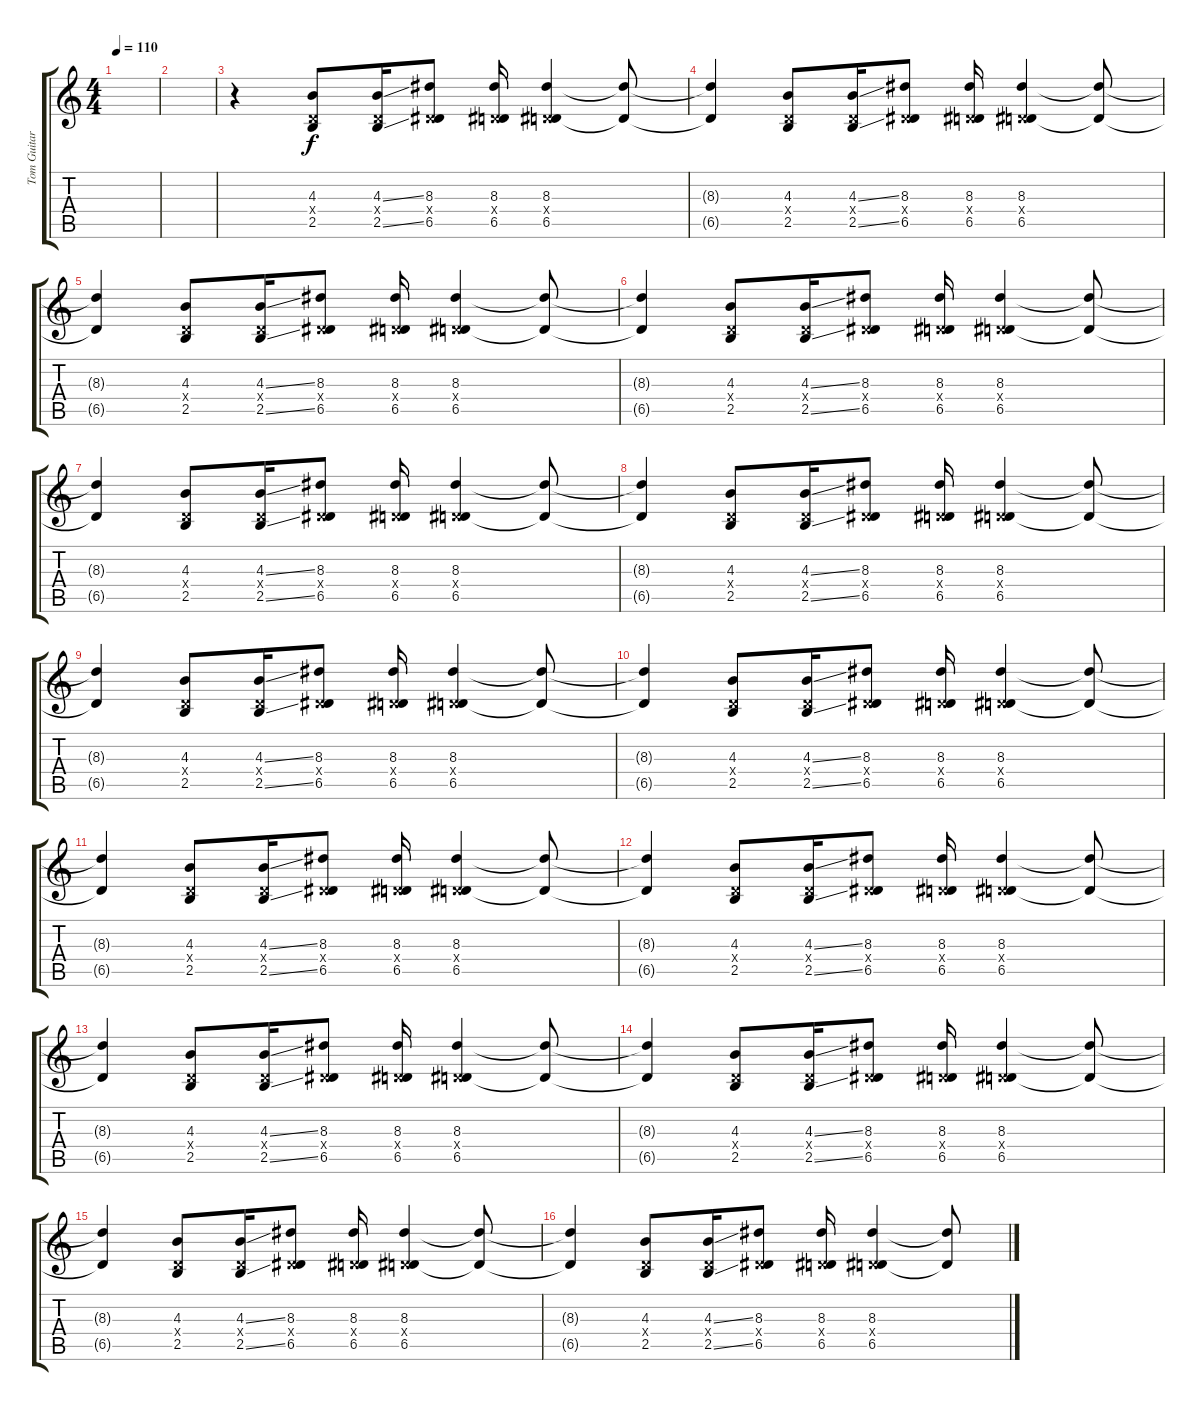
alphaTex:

\track ("Tom Guitar 1 B (for effect)" "Tom Guitar") {instrument acousticguitarnylon}
\staff {score tabs}
\tuning (E4 B3 G3 D3 A2 E2) {hide}
\ts (4 4)
\tempo 110
\clef g2
\ks c
|
|
r.4 (4.3 0.4{x} 2.5).8 (4.3{ss} 0.4{x} 2.5{ss}).16 (8.3 0.4{x} 6.5).8 (8.3 0.4{x} 6.5).16 (8.3 0.4{x} 6.5).4 (8.3{t} 6.5{t}).8 |
(8.3{t} 6.5{t}).4 (4.3 0.4{x} 2.5).8 (4.3{ss} 0.4{x} 2.5{ss}).16 (8.3 0.4{x} 6.5).8 (8.3 0.4{x} 6.5).16 (8.3 0.4{x} 6.5).4 (8.3{t} 6.5{t}).8 |
(8.3{t} 6.5{t}).4 (4.3 0.4{x} 2.5).8 (4.3{ss} 0.4{x} 2.5{ss}).16 (8.3 0.4{x} 6.5).8 (8.3 0.4{x} 6.5).16 (8.3 0.4{x} 6.5).4 (8.3{t} 6.5{t}).8 |
(8.3{t} 6.5{t}).4 (4.3 0.4{x} 2.5).8 (4.3{ss} 0.4{x} 2.5{ss}).16 (8.3 0.4{x} 6.5).8 (8.3 0.4{x} 6.5).16 (8.3 0.4{x} 6.5).4 (8.3{t} 6.5{t}).8 |
(8.3{t} 6.5{t}).4 (4.3 0.4{x} 2.5).8 (4.3{ss} 0.4{x} 2.5{ss}).16 (8.3 0.4{x} 6.5).8 (8.3 0.4{x} 6.5).16 (8.3 0.4{x} 6.5).4 (8.3{t} 6.5{t}).8 |
(8.3{t} 6.5{t}).4 (4.3 0.4{x} 2.5).8 (4.3{ss} 0.4{x} 2.5{ss}).16 (8.3 0.4{x} 6.5).8 (8.3 0.4{x} 6.5).16 (8.3 0.4{x} 6.5).4 (8.3{t} 6.5{t}).8 |
(8.3{t} 6.5{t}).4 (4.3 0.4{x} 2.5).8 (4.3{ss} 0.4{x} 2.5{ss}).16 (8.3 0.4{x} 6.5).8 (8.3 0.4{x} 6.5).16 (8.3 0.4{x} 6.5).4 (8.3{t} 6.5{t}).8 |
(8.3{t} 6.5{t}).4 (4.3 0.4{x} 2.5).8 (4.3{ss} 0.4{x} 2.5{ss}).16 (8.3 0.4{x} 6.5).8 (8.3 0.4{x} 6.5).16 (8.3 0.4{x} 6.5).4 (8.3{t} 6.5{t}).8 |
(8.3{t} 6.5{t}).4 (4.3 0.4{x} 2.5).8 (4.3{ss} 0.4{x} 2.5{ss}).16 (8.3 0.4{x} 6.5).8 (8.3 0.4{x} 6.5).16 (8.3 0.4{x} 6.5).4 (8.3{t} 6.5{t}).8 |
(8.3{t} 6.5{t}).4 (4.3 0.4{x} 2.5).8 (4.3{ss} 0.4{x} 2.5{ss}).16 (8.3 0.4{x} 6.5).8 (8.3 0.4{x} 6.5).16 (8.3 0.4{x} 6.5).4 (8.3{t} 6.5{t}).8 |
(8.3{t} 6.5{t}).4 (4.3 0.4{x} 2.5).8 (4.3{ss} 0.4{x} 2.5{ss}).16 (8.3 0.4{x} 6.5).8 (8.3 0.4{x} 6.5).16 (8.3 0.4{x} 6.5).4 (8.3{t} 6.5{t}).8 |
(8.3{t} 6.5{t}).4 (4.3 0.4{x} 2.5).8 (4.3{ss} 0.4{x} 2.5{ss}).16 (8.3 0.4{x} 6.5).8 (8.3 0.4{x} 6.5).16 (8.3 0.4{x} 6.5).4 (8.3{t} 6.5{t}).8 |
(8.3{t} 6.5{t}).4 (4.3 0.4{x} 2.5).8 (4.3{ss} 0.4{x} 2.5{ss}).16 (8.3 0.4{x} 6.5).8 (8.3 0.4{x} 6.5).16 (8.3 0.4{x} 6.5).4 (8.3{t} 6.5{t}).8 |
(8.3{t} 6.5{t}).4 (4.3 0.4{x} 2.5).8 (4.3{ss} 0.4{x} 2.5{ss}).16 (8.3 0.4{x} 6.5).8 (8.3 0.4{x} 6.5).16 (8.3 0.4{x} 6.5).4 (8.3{t} 6.5{t}).8
